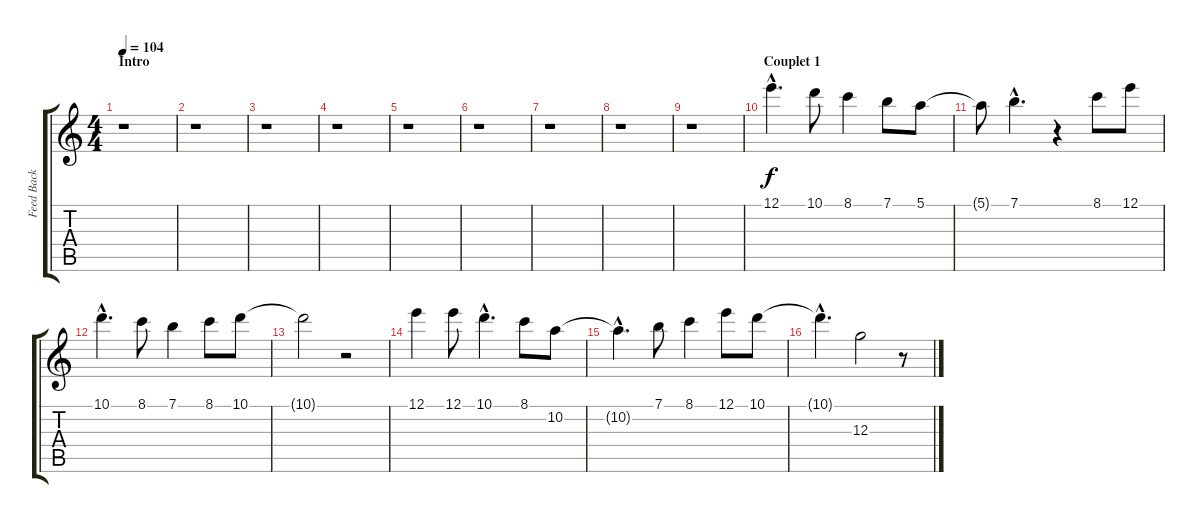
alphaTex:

\track ("Feed Back /idem guitare" "Feed Back ") {instrument guitarharmonics}
\staff {score tabs}
\tuning (E4 B3 G3 D3 A2 E2) {hide}
\ts (4 4)
\section ("" "Intro")
\tempo 104
\clef g2
\ks c
r.1{dy f instrument guitarharmonics} |
r.1 |
r.1 |
r.1 |
r.1 |
r.1 |
r.1 |
r.1 |
r.1 |
\section ("" "Couplet 1")
12.1{hac}.4{d} 10.1.8 8.1.4 7.1.8 5.1.8 |
5.1{t}.8 7.1{hac}.4{d} r.4 8.1.8 12.1.8 |
10.1{hac}.4{d} 8.1.8 7.1.4 8.1.8 10.1.8 |
10.1{t}.2 r.2 |
12.1.4 12.1.8 10.1{hac}.4{d} 8.1.8 10.2.8 |
10.2{hac t}.4{d} 7.1.8 8.1.4 12.1.8 10.1.8 |
10.1{hac t}.4{d} 12.3.2 r.8
